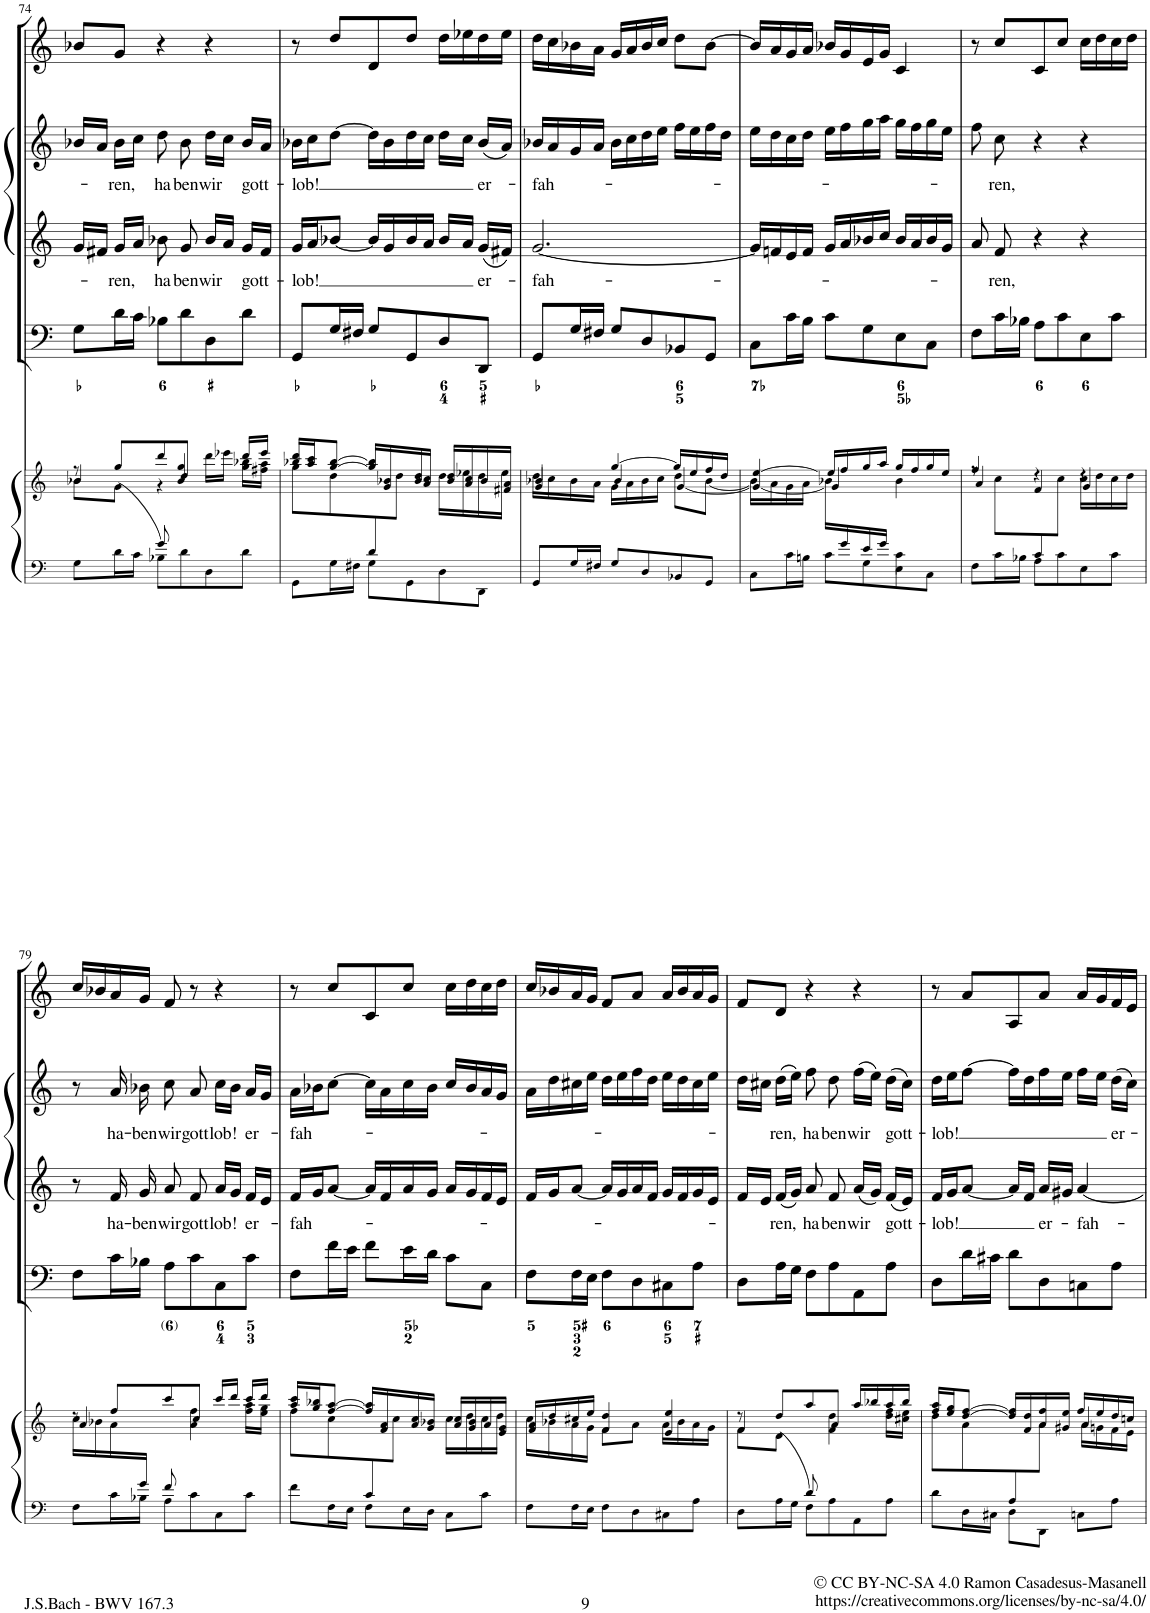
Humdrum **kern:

**kern	**kern	**kern	**kern	**text	**kern	**text	**kern
*part5	*part5	*part4	*part3	*part3	*part2	*part2	*part1
*staff6	*staff5	*staff4	*staff3	*staff3	*staff2	*staff2	*staff1
*I"Piano reduction	*	*I"Continuo	*I"Alto	*	*I"Soprano	*	*I"Oboe da caccia
*I'Pno	*	*	*	*	*	*	*I'Ob
!!LO:PB:g=z
*clefF4	*clefG2	*clefF4	*clefG2	*	*clefG2	*	*clefG2
*k[]	*k[]	*k[]	*k[]	*	*k[]	*	*k[]
*M3/4	*M3/4	*M3/4	*M3/4	*	*M3/4	*	*M3/4
=74	=74	=74	=74	=74	=74	=74	=74
*^	*^	*	*	*	*	*	*
*	*	*	*^	*	*	*	*	*	*
4ryy	8G\L	8r	8b-X\L	4b-/	8G\L	16g/LL	.	16b-X/LL	.	8b-X/L
.	.	.	.	.	.	16f#X/JJ	.	16a/JJ	.	.
!	!	!	!	!	!	!	!LO:LY:b	!	!LO:LY:b	!
.	16d\L	8gg/L	[>8g\J	.	16d\L	16g/LL	-ren,	16b-\LL	-ren,	8g/J
.	16c\JJ	.	.	.	16c\JJ	16a/JJ	.	16cc\JJ	.	.
!	!	!	!	!	!	!	!LO:LY:b	!	!LO:LY:b	!
8g/]	8B-X\L	8ddd/	4r	8ryy	8B-X\L	8b-X\	ha-	8dd\	ha-	4r
!	!	!	!	!	!	!	!LO:LY:b	!	!LO:LY:b	!
4ryy	8d\	8dd/J	.	4b-/ 4gg/	8d\	8g/	-ben	8b-\	-ben	.
!	!	!	!	!	!	!	!LO:LY:b	!	!LO:LY:b	!
.	8D\	16ddd\LL	8ryy	.	8D\	16b-/LL	wir	16dd\LL	wir	4r
.	.	16eee-X\JJ	.	.	.	16a/JJ	.	16cc\JJ	.	.
!	!	!	!	!	!	!	!LO:LY:b	!	!LO:LY:b	!
8ryy	8d\J	16ddd/LL	16gg\ 16bb-X\LL	8ryy	8d\J	16g/LL	gott-	16b-/LL	gott-	.
.	.	16eee-/JJ	16ff#X\ 16aa\JJ	.	.	16f#/JJ	.	16a/JJ	.	.
*	*	*	*v	*v	*	*	*	*	*	*
=75	=75	=75	=75	=75	=75	=75	=75	=75	=75
!	!	!	!	!	!	!LO:LY:b	!	!LO:LY:b	!
4ryy	8GG\L	16bb-X/ 16ddd/LL	8gg\L	8GG/L	16g/LL	-lob!	16b-X\LL	-lob!	8r
.	.	16aa/ 16ccc/J	.	.	16a/J	.	16cc\J	.	.
.	16G\L	[8gg/ [8bb-/J	8dd\	16G/L	[8b-X/J	.	[8dd\J	.	8dd/L
.	16F#X\JJ	.	.	16F#X/JJ	.	.	.	.	.
8d/	8G\L	16gg/] 16bb-/]LL	8ryy	8G/L	16b-/LL]	.	16dd\LL]	.	8d/
.	.	16g/ 16b-X/	.	.	16g/	.	16b-\	.	.
4.ryy	8GG\	16b-/ 16dd/	8dd\J	8GG/	16b-/	.	16dd\	.	8dd/J
.	.	16a/ 16cc/JJ	.	.	16a/JJ	.	16cc\JJ	.	.
.	8D\	16b-/ 16dd/LL	16dd\LL	8D/	16b-/LL	.	16dd\LL	.	16dd\LL
.	.	16a/ 16cc/	16ee-X\	.	16a/JJ	.	16cc\JJ	.	16ee-X\
!	!	!	!	!	!	!LO:LY:b	!	!LO:LY:b	!
.	8DD\J	16b-/	16dd\	8DD/J	(16g/LL	er-	(16b-/LL	er-	16dd\
.	.	16f#X/ 16a/JJ	16ee-\JJ	.	16f#X/JJ)	.	16a/JJ)	.	16ee-\JJ
*v	*v	*	*	*	*	*	*	*	*
=76	=76	=76	=76	=76	=76	=76	=76	=76
*	*	*^	*	*	*	*	*	*
!	!	!	!	!	!	!LO:LY:b	!	!LO:LY:b	!
8GG/L	4b-X/	16dd\LL	4g/	8GG/L	[2.g/	-fah-	16b-X/LL	-fah-	16dd\LL
.	.	16cc\	.	.	.	.	16a/	.	16cc\
16G/L	.	16b-\	.	16G/L	.	.	16g/	.	16b-X\
16F#X/JJ	.	16a\JJ	.	16F#X/JJ	.	.	16a/JJ	.	16a\JJ
8G/L	[4gg/	16g\LL	4b-/	8G/L	.	.	16b-\LL	.	16g/LL
.	.	16a\	.	.	.	.	16cc\	.	16a/
8D/	.	16b-\	.	8D/	.	.	16dd\	.	16b-/
.	.	16cc\JJ	.	.	.	.	16ee\JJ	.	16cc/JJ
8BB-X/	16gg/LL]	8dd\L	[<4g/	8BB-X/	.	.	16ff\LL	.	8dd\L
.	16ee/	.	.	.	.	.	16ee\	.	.
8GG/J	16ff/	[8b-\J	.	8GG/J	.	.	16ff\	.	[8b-\J
.	16dd/JJ	.	.	.	.	.	16dd\JJ	.	.
=77	=77	=77	=77	=77	=77	=77	=77	=77	=77
*^	*	*	*	*	*	*	*	*	*
16ryy	8C\L	4g/_ [4ee/	16b-\LL]	4ryy	8C\L	16g/LL]	.	16ee\LL	.	16b-/LL]
.	.	.	16a\	.	.	16fn/	.	16dd\	.	16a/
.	16c\L	.	16g\	.	16c\L	16e/	.	16cc\	.	16g/
.	16Bn\JJ	.	16a\JJ	.	16B\JJ	16f/JJ	.	16dd\JJ	.	16a/JJ
.	8c\L	16ee/LL]	16b-X\LL	4g/]	8c\L	16g/LL	.	16ee\LL	.	16b-X/LL
16g/	.	16ff/	4..ryy	.	.	16a/	.	16ff\	.	16g/
16e/	8G\	16gg/	.	.	8G\	16b-X/	.	16gg\	.	16e/
16g/JJ	.	16aa/JJ	.	.	.	16cc/JJ	.	16aa\JJ	.	16g/JJ
4c\	8E\	16gg/LL	.	4b-\	8E\	16b-/LL	.	16gg\LL	.	4c/
.	.	16ff/	.	.	.	16a/	.	16ff\	.	.
.	8C\J	16gg/	.	.	8C\J	16b-/	.	16gg\	.	.
.	.	16ee/JJ	.	.	.	16g/JJ	.	16ee\JJ	.	.
=78	=78	=78	=78	=78	=78	=78	=78	=78	=78	=78
4ryy	8F\L	4ff/	8r	4a/	8F\L	8a/	.	8ff\	.	8r
!	!	!	!	!	!	!	!LO:LY:b	!	!LO:LY:b	!
.	16c\L	.	8cc\L	.	16c\L	8f/	-ren,	8cc\	-ren,	8cc/L
.	16B-X\JJ	.	.	.	16B-X\JJ	.	.	.	.	.
8c/	8A\L	4r	8ryy	4f/	8A\L	4r	.	4r	.	8c/
4.ryy	8c\	.	8cc\J	.	8c\	.	.	.	.	8cc/J
.	8E\	4r	16cc\LL	4g/	8E\	4r	.	4r	.	16cc\LL
.	.	.	16dd\	.	.	.	.	.	.	16dd\
.	8c\J	.	16cc\	.	8c\J	.	.	.	.	16cc\
.	.	.	16dd\JJ	.	.	.	.	.	.	16dd\JJ
!!LO:LB:g=z
=79	=79	=79	=79	=79	=79	=79	=79	=79	=79	=79
8.ryy	8F\L	8r	4a/	16cc\LL	8F\L	8r	.	8r	.	16cc/LL
.	.	.	.	16b-X\	.	.	.	.	.	16b-X/
!	!	!	!	!	!	!	!LO:LY:b	!	!LO:LY:b	!
.	16c\L	8ff/L	.	16a\	16c\L	16f/	ha-	16a/	ha-	16a/
!	!	!	!	!	!	!	!LO:LY:b	!	!LO:LY:b	!
16g/JJ	16B-X\JJ	.	.	2ryy	16B-X\JJ	16g/	-ben	16b-X\	-ben	16g/JJ
!	!	!	!	!	!	!	!LO:LY:b	!	!LO:LY:b	!
8f/	8A\L	8ccc/	8ryy	.	8A\L	8a/	wir	8cc\	wir	8f/
!	!	!	!	!	!	!	!LO:LY:b	!	!LO:LY:b	!
8ryy	8c\	8cc/J	4a\ 4ff\	.	8c\	8f/	gott-	8a/	gott-	8r
!	!	!	!	!	!	!	!LO:LY:b	!	!LO:LY:b	!
4ryy	8C\	16ccc/LL	.	.	8C\	16a/LL	-lob!	16cc\LL	-lob!	4r
.	.	16ddd/JJ	.	.	.	16g/JJ	.	16b-\JJ	.	.
!	!	!	!	!	!	!	!LO:LY:b	!	!LO:LY:b	!
.	8c\J	16ccc/LL	16ff\ 16aa\LL	.	8c\J	16f/LL	er-	16a/LL	er-	.
.	.	16ddd/JJ	16ee\ 16gg\JJ	16ryy	.	16e/JJ	.	16g/JJ	.	.
=80	=80	=80	=80	=80	=80	=80	=80	=80	=80	=80
!	!	!	!	!	!	!	!LO:LY:b	!	!LO:LY:b	!
*	*	*	*v	*v	*	*	*	*	*	*
4ryy	8f\L	16aa/ 16ccc/LL	8ff\L	8F\L	16f/LL	-fah-	16a\LL	-fah-	8r
.	.	16gg/ 16bb-X/J	.	.	16g/J	.	16b-X\J	.	.
.	16F\L	[8ff/ [8aa/J	8cc\	16f\L	[8a/J	.	[8cc\J	.	8cc/L
.	16E\JJ	.	.	16e\JJ	.	.	.	.	.
8c/	8F\L	16ff/] 16aa/]LL	8ryy	8f\L	16a/LL]	.	16cc\LL]	.	8c/
.	.	16f/ 16a/	.	.	16f/	.	16a\	.	.
4.ryy	16E\L	16a/ 16cc/	8cc\J	16e\L	16a/	.	16cc\	.	8cc/J
.	16D\JJ	16g/ 16b-X/JJ	.	16d\JJ	16g/JJ	.	16b-\JJ	.	.
.	8C\L	16a/ 16cc/LL	16cc\LL	8c\L	16a/LL	.	16cc/LL	.	16cc\LL
.	.	16g/ 16b-/	16dd\	.	16g/	.	16b-/	.	16dd\
.	8c\J	16a/	16cc\	8C\J	16f/	.	16a/	.	16cc\
.	.	16e/ 16g/JJ	16dd\JJ	.	16e/JJ	.	16g/JJ	.	16dd\JJ
*v	*v	*	*	*	*	*	*	*	*
=81	=81	=81	=81	=81	=81	=81	=81	=81
8F\L	16f/ 16a/LL	16cc\LL	8F\L	16f/LL	.	16a\LL	.	16cc/LL
.	16dd/	16b-X\	.	16g/J	.	16dd\	.	16b-X/
16F\L	16cc#X/	16a\	16F\L	[8a/J	.	16cc#X\	.	16a/
16E\JJ	16ee/JJ	16g\JJ	16E\JJ	.	.	16ee\JJ	.	16g/JJ
8F\L	4f/ 4dd/	8f\L	8F\L	16a/LL]	.	16dd\LL	.	8f/L
.	.	.	.	16g/	.	16ee\	.	.
8D\	.	8a\J	8D\	16a/	.	16ff\	.	8a/J
.	.	.	.	16f/JJ	.	16dd\JJ	.	.
8C#X\	4e/ 4ee/	16a\LL	8C#X\	16g/LL	.	16ee\LL	.	16a/LL
.	.	16b-\	.	16f/	.	16dd\	.	16b-/
8A\J	.	16a\	8A\J	16g/	.	16cc#\	.	16a/
.	.	16g\JJ	.	16e/JJ	.	16ee\JJ	.	16g/JJ
=82	=82	=82	=82	=82	=82	=82	=82	=82
*^	*	*^	*	*	*	*	*	*
4ryy	8D\L	8r	4f/	8f\L	8D\L	16f/LL	.	16dd\LL	.	8f/L
.	.	.	.	.	.	16e/JJ	.	16cc#X\JJ	.	.
!	!	!	!	!	!	!	!LO:LY:b	!	!LO:LY:b	!
.	16A\L	8dd/L	.	[>8d\J	16A\L	(16f/LL	-ren,	(16dd\LL	-ren,	8d/J
.	16G\JJ	.	.	.	16G\JJ	16g/JJ)	.	16ee\JJ)	.	.
!	!	!	!	!	!	!	!LO:LY:b	!	!LO:LY:b	!
8d/]	8F\L	8aa/	8ryy	2ryy	8F\L	8a/	ha-	8ff\	ha-	4r
!	!	!	!	!	!	!	!LO:LY:b	!	!LO:LY:b	!
8ryy	8A\	8a/J	4f\ 4dd\	.	8A\	8f/	-ben	8dd\	-ben	.
!	!	!	!	!	!	!	!LO:LY:b	!	!LO:LY:b	!
4ryy	8AA\	16aa/LL	.	.	8AA\	(16a/LL	wir	(16ff\LL	wir	4r
.	.	16bb-X/	.	.	.	16g/JJ)	.	16ee\JJ)	.	.
!	!	!	!	!	!	!	!LO:LY:b	!	!LO:LY:b	!
.	8A\J	16aa/	16dd\ 16ff\LL	.	8A\J	(16f/LL	gott-	(16dd\LL	gott-	.
.	.	16bb-/JJ	16cc#X\ 16ee\JJ	.	.	16e/JJ)	.	16cc#\JJ)	.	.
=83	=83	=83	=83	=83	=83	=83	=83	=83	=83	=83
!	!	!	!	!	!	!	!LO:LY:b	!	!LO:LY:b	!
4ryy	8d\L	16ff/ 16aa/LL	8dd\L	4ryy	8D\L	16f/LL	-lob!	16dd\LL	-lob!	8r
.	.	16ee/ 16gg/J	.	.	.	16g/J	.	16ee\J	.	.
.	16D\L	[8dd/ [8ff/J	8a\	.	16d\L	[8a/J	.	[8ff\J	.	8a/L
.	16C#X\JJ	.	.	.	16c#X\JJ	.	.	.	.	.
8A/	8D\L	16dd/] 16ff/]LL	8ryy	4ryy	8d\L	16a/LL]	.	16ff\LL]	.	8A/
.	.	16f/ 16dd/	.	.	.	16f/JJ	.	16dd\	.	.
!	!	!	!	!	!	!	!LO:LY:b	!	!	!
4.ryy	8DD\J	16a/ 16ff/	8a\J	.	8D\	16a/LL	er-	16ff\	.	8a/J
.	.	16g#X/ 16ee/JJ	.	.	.	16g#X/JJ	.	16ee\JJ	.	.
!	!	!	!	!	!	!	!LO:LY:b	!	!	!
.	8Cn\L	16ff/LL	16a\LL	4a/	8Cn\	[4a/	-fah-	16ff\LL	.	16a/LL
.	.	16ee/	16gn\	.	.	.	.	16ee\JJ	.	16g/
!	!	!	!	!	!	!	!	!	!LO:LY:b	!
.	8A\J	16dd/	16f\	.	8A\J	.	.	(16dd\LL	er-	16f/
.	.	16ccn/JJ	16e\JJ	.	.	.	.	16cc\JJ)	.	16e/JJ
*v	*v	*	*	*	*	*	*	*	*	*
*	*v	*v	*v	*	*	*	*	*	*
=	=	=	=	=	=	=	=
*-	*-	*-	*-	*-	*-	*-	*-
